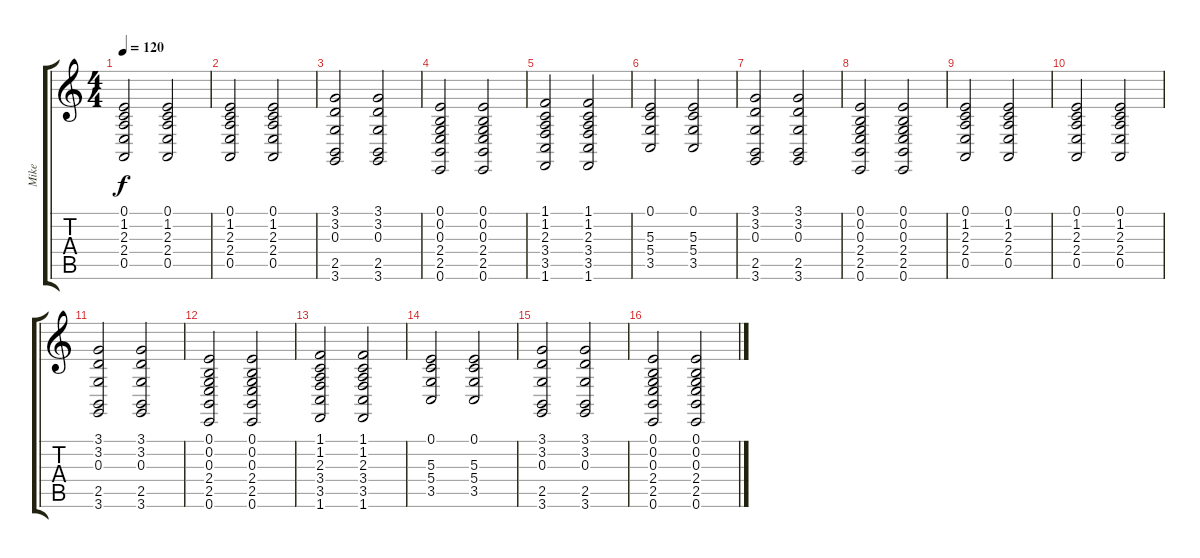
\track ("Mike" "Mike") {instrument electricgrandpiano}
\staff {score tabs}
\tuning (E4 B3 G3 D3 A2 E2) {hide}
\ts (4 4)
\tempo 120
\clef g2
\ks c
(0.1 1.2 2.3 2.4 0.5).2{dy f} (0.1 1.2 2.3 2.4 0.5).2 |
(0.1 1.2 2.3 2.4 0.5).2 (0.1 1.2 2.3 2.4 0.5).2 |
(3.1 3.2 0.3 2.5 3.6).2 (3.1 3.2 0.3 2.5 3.6).2 |
(0.1 0.2 0.3 2.4 2.5 0.6).2 (0.1 0.2 0.3 2.4 2.5 0.6).2 |
(1.1 1.2 2.3 3.4 3.5 1.6).2 (1.1 1.2 2.3 3.4 3.5 1.6).2 |
(0.1 5.3 5.4 3.5).2 (0.1 5.3 5.4 3.5).2 |
(3.1 3.2 0.3 2.5 3.6).2 (3.1 3.2 0.3 2.5 3.6).2 |
(0.1 0.2 0.3 2.4 2.5 0.6).2 (0.1 0.2 0.3 2.4 2.5 0.6).2 |
(0.1 1.2 2.3 2.4 0.5).2 (0.1 1.2 2.3 2.4 0.5).2 |
(0.1 1.2 2.3 2.4 0.5).2 (0.1 1.2 2.3 2.4 0.5).2 |
(3.1 3.2 0.3 2.5 3.6).2 (3.1 3.2 0.3 2.5 3.6).2 |
(0.1 0.2 0.3 2.4 2.5 0.6).2 (0.1 0.2 0.3 2.4 2.5 0.6).2 |
(1.1 1.2 2.3 3.4 3.5 1.6).2 (1.1 1.2 2.3 3.4 3.5 1.6).2 |
(0.1 5.3 5.4 3.5).2 (0.1 5.3 5.4 3.5).2 |
(3.1 3.2 0.3 2.5 3.6).2 (3.1 3.2 0.3 2.5 3.6).2 |
(0.1 0.2 0.3 2.4 2.5 0.6).2 (0.1 0.2 0.3 2.4 2.5 0.6).2
